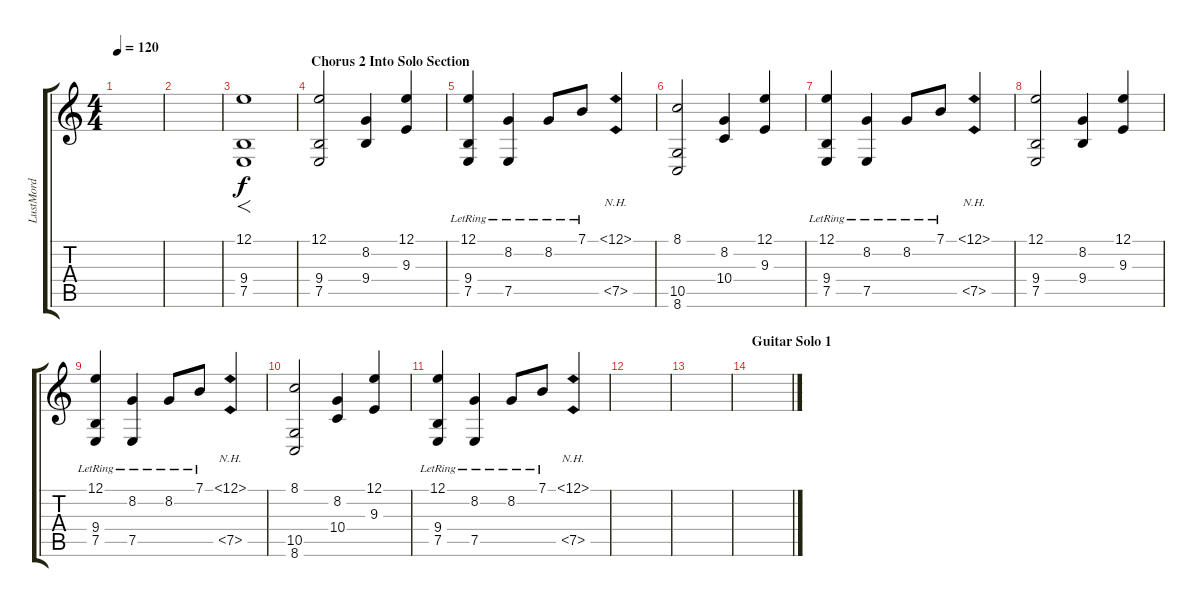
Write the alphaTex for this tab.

\track ("LustMord" "LustMord") {instrument stringensemble1}
\staff {score tabs}
\tuning (E4 B3 G3 D3 A2 E2) {hide}
\ts (4 4)
\tempo 120
\clef g2
\ks c
|
|
(12.1 9.4 7.5).1{f} |
\section ("" "Chorus 2 Into Solo Section")
(12.1 9.4 7.5).2 (8.2 9.4).4 (12.1 9.3).4 |
(12.1{lr} 9.4{lr} 7.5{lr}).4 (8.2{lr} 7.5{lr}).4 8.2{lr}.8 7.1{lr}.8 (12.1{nh} 7.5{nh}).4 |
(8.1 10.5 8.6).2 (8.2 10.4).4 (12.1 9.3).4 |
(12.1{lr} 9.4{lr} 7.5{lr}).4 (8.2{lr} 7.5{lr}).4 8.2{lr}.8 7.1{lr}.8 (12.1{nh} 7.5{nh}).4 |
(12.1 9.4 7.5).2 (8.2 9.4).4 (12.1 9.3).4 |
(12.1{lr} 9.4{lr} 7.5{lr}).4 (8.2{lr} 7.5{lr}).4 8.2{lr}.8 7.1{lr}.8 (12.1{nh} 7.5{nh}).4 |
(8.1 10.5 8.6).2 (8.2 10.4).4 (12.1 9.3).4 |
(12.1{lr} 9.4{lr} 7.5{lr}).4 (8.2{lr} 7.5{lr}).4 8.2{lr}.8 7.1{lr}.8 (12.1{nh} 7.5{nh}).4 |
|
\section ("" "")
|
\section ("" "Guitar Solo 1")
